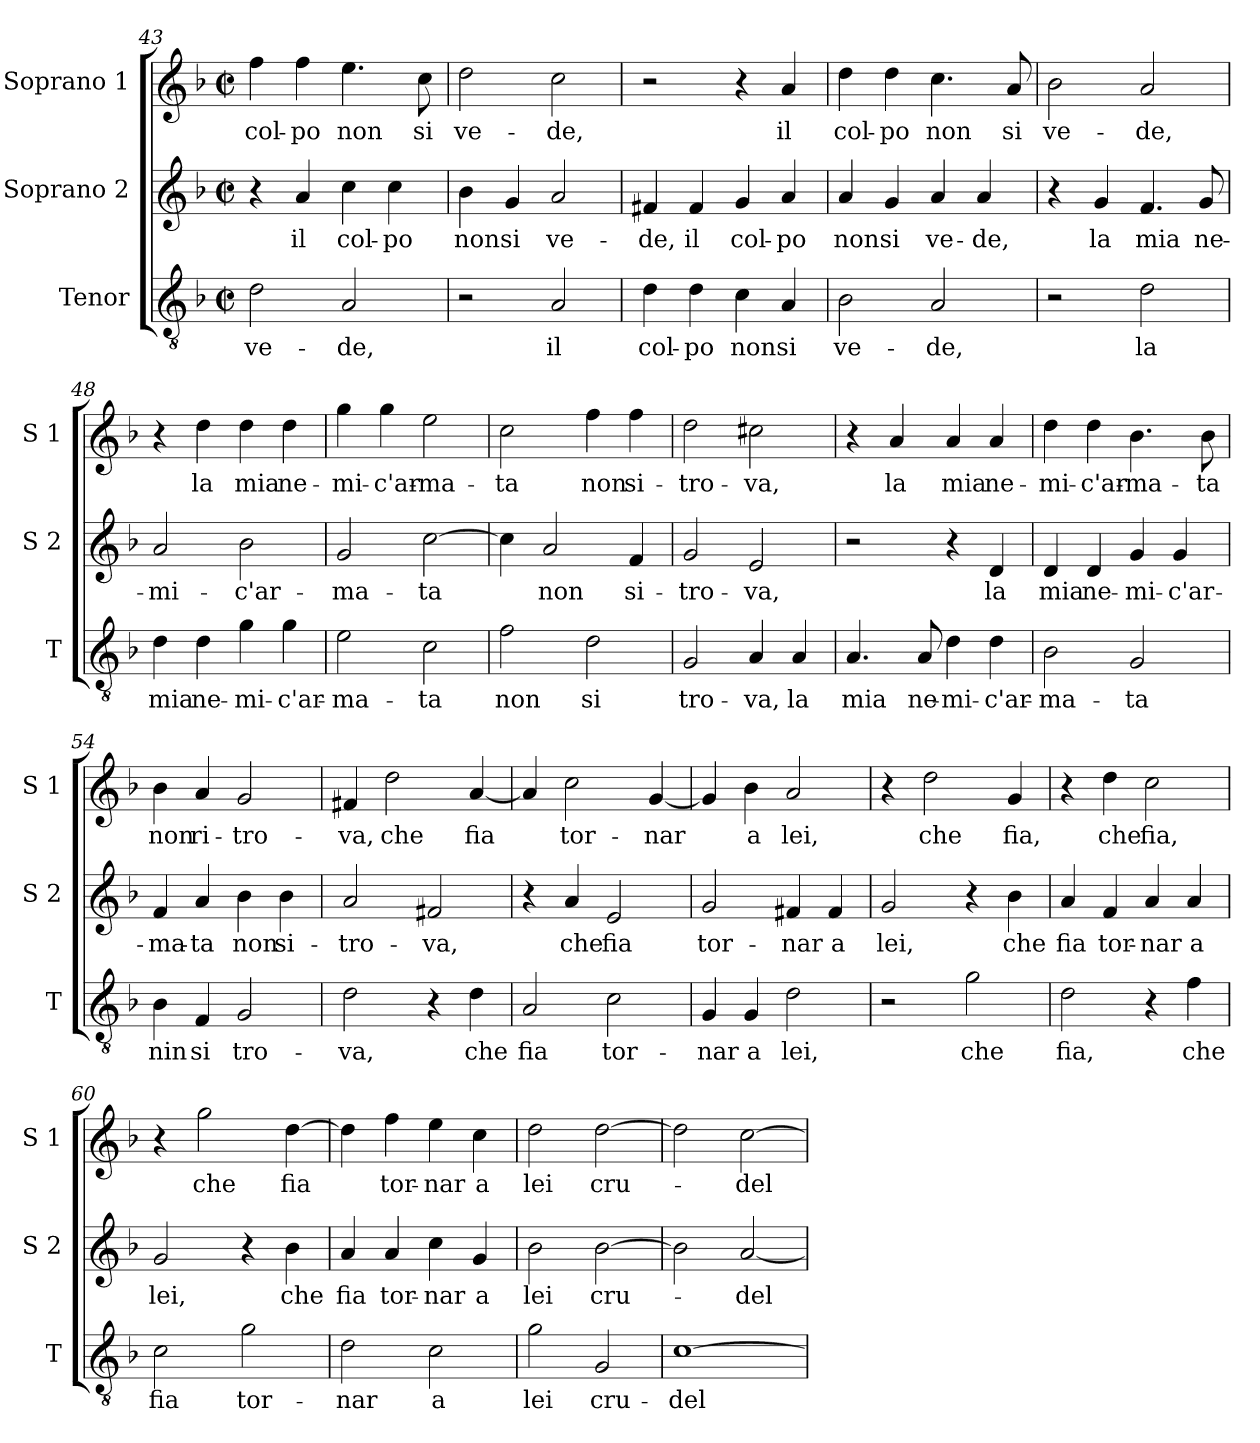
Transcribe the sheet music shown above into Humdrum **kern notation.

**kern	**text	**kern	**text	**kern	**text
*part3	*part3	*part2	*part2	*part1	*part1
*staff3	*staff3	*staff2	*staff2	*staff1	*staff1
*I"Tenor	*	*I"Soprano 2	*	*I"Soprano 1	*
*I'T	*	*I'S 2	*	*I'S 1	*
*clefGv2	*	*clefG2	*	*clefG2	*
*k[b-]	*	*k[b-]	*	*k[b-]	*
*F:	*	*F:	*	*F:	*
*M2/2	*	*M2/2	*	*M2/2	*
*met(c|)	*	*met(c|)	*	*met(c|)	*
=43	=43	=43	=43	=43	=43
!	!LO:LY:b	!	!	!	!LO:LY:b
2d\	ve-	4r	.	4ff\	col-
!	!	!	!LO:LY:b	!	!LO:LY:b
.	.	4a/	il	4ff\	-po
!	!LO:LY:b	!	!LO:LY:b	!	!LO:LY:b
2A/	-de,	4cc\	col-	4.ee\	non
!	!	!	!LO:LY:b	!	!
.	.	4cc\	-po	.	.
!	!	!	!	!	!LO:LY:b
.	.	.	.	8cc\	si
=44	=44	=44	=44	=44	=44
!	!	!	!LO:LY:b	!	!LO:LY:b
2r	.	4b-\	non	2dd\	ve-
!	!	!	!LO:LY:b	!	!
.	.	4g/	si	.	.
!	!LO:LY:b	!	!LO:LY:b	!	!LO:LY:b
2A/	il	2a/	ve-	2cc\	-de,
=45	=45	=45	=45	=45	=45
!	!LO:LY:b	!	!LO:LY:b	!	!
4d\	col-	4f#X/	-de,	2r	.
!	!LO:LY:b	!	!LO:LY:b	!	!
4d\	-po	4f#/	il	.	.
!	!LO:LY:b	!	!LO:LY:b	!	!
4c\	non	4g/	col-	4r	.
!	!LO:LY:b	!	!LO:LY:b	!	!LO:LY:b
4A/	si	4a/	-po	4a/	il
=46	=46	=46	=46	=46	=46
!	!LO:LY:b	!	!LO:LY:b	!	!LO:LY:b
2B-\	ve-	4a/	non	4dd\	col-
!	!	!	!LO:LY:b	!	!LO:LY:b
.	.	4g/	si	4dd\	-po
!	!LO:LY:b	!	!LO:LY:b	!	!LO:LY:b
2A/	-de,	4a/	ve-	4.cc\	non
!	!	!	!LO:LY:b	!	!
.	.	4a/	-de,	.	.
!	!	!	!	!	!LO:LY:b
.	.	.	.	8a/	si
=47	=47	=47	=47	=47	=47
!	!	!	!	!	!LO:LY:b
2r	.	4r	.	2b-\	ve-
!	!	!	!LO:LY:b	!	!
.	.	4g/	la	.	.
!	!LO:LY:b	!	!LO:LY:b	!	!LO:LY:b
2d\	la	4.f/	mia	2a/	-de,
!	!	!	!LO:LY:b	!	!
.	.	8g/	ne-	.	.
!!LO:LB:g=z
=48	=48	=48	=48	=48	=48
!	!LO:LY:b	!	!LO:LY:b	!	!
4d\	mia	2a/	-mi-	4r	.
!	!LO:LY:b	!	!	!	!LO:LY:b
4d\	ne-	.	.	4dd\	la
!	!LO:LY:b	!	!LO:LY:b	!	!LO:LY:b
4g\	-mi-	2b-\	-c'ar-	4dd\	mia
!	!LO:LY:b	!	!	!	!LO:LY:b
4g\	-c'ar-	.	.	4dd\	ne-
=49	=49	=49	=49	=49	=49
!	!LO:LY:b	!	!LO:LY:b	!	!LO:LY:b
2e\	-ma-	2g/	-ma-	4gg\	-mi-
!	!	!	!	!	!LO:LY:b
.	.	.	.	4gg\	-c'ar-
!	!LO:LY:b	!	!LO:LY:b	!	!LO:LY:b
2c\	-ta	[2cc\	-ta	2ee\	-ma-
=50	=50	=50	=50	=50	=50
!	!LO:LY:b	!	!	!	!LO:LY:b
2f\	non	4cc\]	.	2cc\	-ta
!	!	!	!LO:LY:b	!	!
.	.	2a/	non	.	.
!	!LO:LY:b	!	!	!	!LO:LY:b
2d\	si	.	.	4ff\	non
!	!	!	!LO:LY:b	!	!LO:LY:b
.	.	4f/	si-	4ff\	si-
=51	=51	=51	=51	=51	=51
!	!LO:LY:b	!	!LO:LY:b	!	!LO:LY:b
2G/	tro-	2g/	-tro-	2dd\	-tro-
!	!LO:LY:b	!	!LO:LY:b	!	!LO:LY:b
4A/	-va,	2e/	-va,	2cc#X\	-va,
!	!LO:LY:b	!	!	!	!
4A/	la	.	.	.	.
=52	=52	=52	=52	=52	=52
!	!LO:LY:b	!	!	!	!
4.A/	mia	2r	.	4r	.
!	!	!	!	!	!LO:LY:b
.	.	.	.	4a/	la
!	!LO:LY:b	!	!	!	!
8A/	ne-	.	.	.	.
!	!LO:LY:b	!	!	!	!LO:LY:b
4d\	-mi-	4r	.	4a/	mia
!	!LO:LY:b	!	!LO:LY:b	!	!LO:LY:b
4d\	-c'ar-	4d/	la	4a/	ne-
=53	=53	=53	=53	=53	=53
!	!LO:LY:b	!	!LO:LY:b	!	!LO:LY:b
2B-\	-ma-	4d/	mia	4dd\	-mi-
!	!	!	!LO:LY:b	!	!LO:LY:b
.	.	4d/	ne-	4dd\	-c'ar-
!	!LO:LY:b	!	!LO:LY:b	!	!LO:LY:b
2G/	-ta	4g/	-mi-	4.b-\	-ma-
!	!	!	!LO:LY:b	!	!
.	.	4g/	-c'ar-	.	.
!	!	!	!	!	!LO:LY:b
.	.	.	.	8b-\	-ta
!!LO:LB:g=z
=54	=54	=54	=54	=54	=54
!	!LO:LY:b	!	!LO:LY:b	!	!LO:LY:b
4B-\	nin	4f/	-ma-	4b-\	non
!	!LO:LY:b	!	!LO:LY:b	!	!LO:LY:b
4F/	si	4a/	-ta	4a/	ri-
!	!LO:LY:b	!	!LO:LY:b	!	!LO:LY:b
2G/	tro-	4b-\	non	2g/	-tro-
!	!	!	!LO:LY:b	!	!
.	.	4b-\	si-	.	.
=55	=55	=55	=55	=55	=55
!	!LO:LY:b	!	!LO:LY:b	!	!LO:LY:b
2d\	-va,	2a/	-tro-	4f#X/	-va,
!	!	!	!	!	!LO:LY:b
.	.	.	.	2dd\	che
!	!	!	!LO:LY:b	!	!
4r	.	2f#X/	-va,	.	.
!	!LO:LY:b	!	!	!	!LO:LY:b
4d\	che	.	.	[4a/	fia
=56	=56	=56	=56	=56	=56
!	!LO:LY:b	!	!	!	!
2A/	fia	4r	.	4a/]	.
!	!	!	!LO:LY:b	!	!LO:LY:b
.	.	4a/	che	2cc\	tor-
!	!LO:LY:b	!	!LO:LY:b	!	!
2c\	tor-	2e/	fia	.	.
!	!	!	!	!	!LO:LY:b
.	.	.	.	[4g/	-nar
=57	=57	=57	=57	=57	=57
!	!LO:LY:b	!	!LO:LY:b	!	!
4G/	-nar	2g/	tor-	4g/]	.
!	!LO:LY:b	!	!	!	!LO:LY:b
4G/	a	.	.	4b-\	a
!	!LO:LY:b	!	!LO:LY:b	!	!LO:LY:b
2d\	lei,	4f#X/	-nar	2a/	lei,
!	!	!	!LO:LY:b	!	!
.	.	4f#/	a	.	.
=58	=58	=58	=58	=58	=58
!	!	!	!LO:LY:b	!	!
2r	.	2g/	lei,	4r	.
!	!	!	!	!	!LO:LY:b
.	.	.	.	2dd\	che
!	!LO:LY:b	!	!	!	!
2g\	che	4r	.	.	.
!	!	!	!LO:LY:b	!	!LO:LY:b
.	.	4b-\	che	4g/	fia,
=59	=59	=59	=59	=59	=59
!	!LO:LY:b	!	!LO:LY:b	!	!
2d\	fia,	4a/	fia	4r	.
!	!	!	!LO:LY:b	!	!LO:LY:b
.	.	4f/	tor-	4dd\	che
!	!	!	!LO:LY:b	!	!LO:LY:b
4r	.	4a/	-nar	2cc\	fia,
!	!LO:LY:b	!	!LO:LY:b	!	!
4f\	che	4a/	a	.	.
!!LO:LB:g=z
=60	=60	=60	=60	=60	=60
!	!LO:LY:b	!	!LO:LY:b	!	!
2c\	fia	2g/	lei,	4r	.
!	!	!	!	!	!LO:LY:b
.	.	.	.	2gg\	che
!	!LO:LY:b	!	!	!	!
2g\	tor-	4r	.	.	.
!	!	!	!LO:LY:b	!	!LO:LY:b
.	.	4b-\	che	[4dd\	fia
=61	=61	=61	=61	=61	=61
!	!LO:LY:b	!	!LO:LY:b	!	!
2d\	-nar	4a/	fia	4dd\]	.
!	!	!	!LO:LY:b	!	!LO:LY:b
.	.	4a/	tor-	4ff\	tor-
!	!LO:LY:b	!	!LO:LY:b	!	!LO:LY:b
2c\	a	4cc\	-nar	4ee\	-nar
!	!	!	!LO:LY:b	!	!LO:LY:b
.	.	4g/	a	4cc\	a
=62	=62	=62	=62	=62	=62
!	!LO:LY:b	!	!LO:LY:b	!	!LO:LY:b
2g\	lei	2b-\	lei	2dd\	lei
!	!LO:LY:b	!	!LO:LY:b	!	!LO:LY:b
2G/	cru-	[2b-\	cru-	[2dd\	cru-
=63	=63	=63	=63	=63	=63
!	!LO:LY:b	!	!	!	!
[1c	-del	2b-\]	.	2dd\]	.
!	!	!	!LO:LY:b	!	!LO:LY:b
.	.	[2a/	-del	[2cc\	-del
=	=	=	=	=	=
*-	*-	*-	*-	*-	*-
